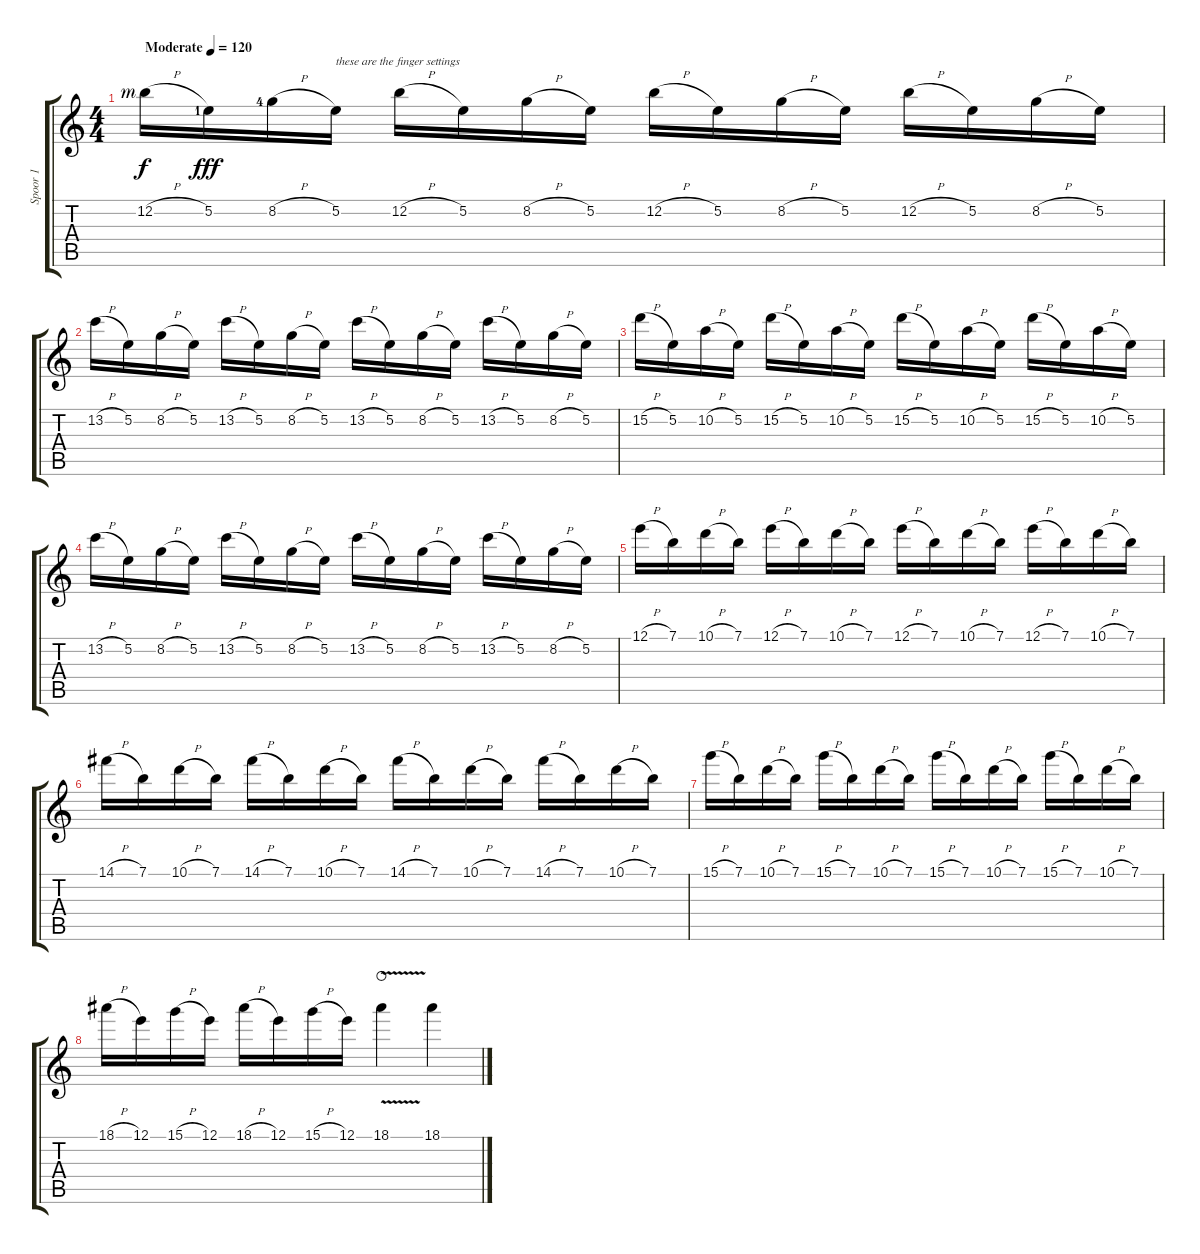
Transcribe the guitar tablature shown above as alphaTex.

\track ("Spoor 1" "Spoor 1") {instrument acousticguitarsteel}
\staff {score tabs}
\tuning (E4 B3 G3 D3 A2 E2) {hide}
\ts (4 4)
\tempo (120 "Moderate")
\clef g2
\ks c
12.2{h rf 3}.16{dy f instrument acousticguitarsteel} 5.2{lf 2}.16{dy fff} 8.2{h lf 5}.16 5.2.16{txt "these are the finger settings"} 12.2{h}.16 5.2.16 8.2{h}.16 5.2.16 12.2{h}.16 5.2.16 8.2{h}.16 5.2.16 12.2{h}.16 5.2.16 8.2{h}.16 5.2.16 |
13.2{h}.16 5.2.16 8.2{h}.16 5.2.16 13.2{h}.16 5.2.16 8.2{h}.16 5.2.16 13.2{h}.16 5.2.16 8.2{h}.16 5.2.16 13.2{h}.16 5.2.16 8.2{h}.16 5.2.16 |
15.2{h}.16 5.2.16 10.2{h}.16 5.2.16 15.2{h}.16 5.2.16 10.2{h}.16 5.2.16 15.2{h}.16 5.2.16 10.2{h}.16 5.2.16 15.2{h}.16 5.2.16 10.2{h}.16 5.2.16 |
13.2{h}.16 5.2.16 8.2{h}.16 5.2.16 13.2{h}.16 5.2.16 8.2{h}.16 5.2.16 13.2{h}.16 5.2.16 8.2{h}.16 5.2.16 13.2{h}.16 5.2.16 8.2{h}.16 5.2.16 |
12.1{h}.16 7.1.16 10.1{h}.16 7.1.16 12.1{h}.16 7.1.16 10.1{h}.16 7.1.16 12.1{h}.16 7.1.16 10.1{h}.16 7.1.16 12.1{h}.16 7.1.16 10.1{h}.16 7.1.16 |
14.1{h}.16 7.1.16 10.1{h}.16 7.1.16 14.1{h}.16 7.1.16 10.1{h}.16 7.1.16 14.1{h}.16 7.1.16 10.1{h}.16 7.1.16 14.1{h}.16 7.1.16 10.1{h}.16 7.1.16 |
15.1{h}.16 7.1.16 10.1{h}.16 7.1.16 15.1{h}.16 7.1.16 10.1{h}.16 7.1.16 15.1{h}.16 7.1.16 10.1{h}.16 7.1.16 15.1{h}.16 7.1.16 10.1{h}.16 7.1.16 |
18.1{h}.16 12.1.16 15.1{h}.16 12.1.16 18.1{h}.16 12.1.16 15.1{h}.16 12.1.16 18.1{v}.4{waho} 18.1.4
